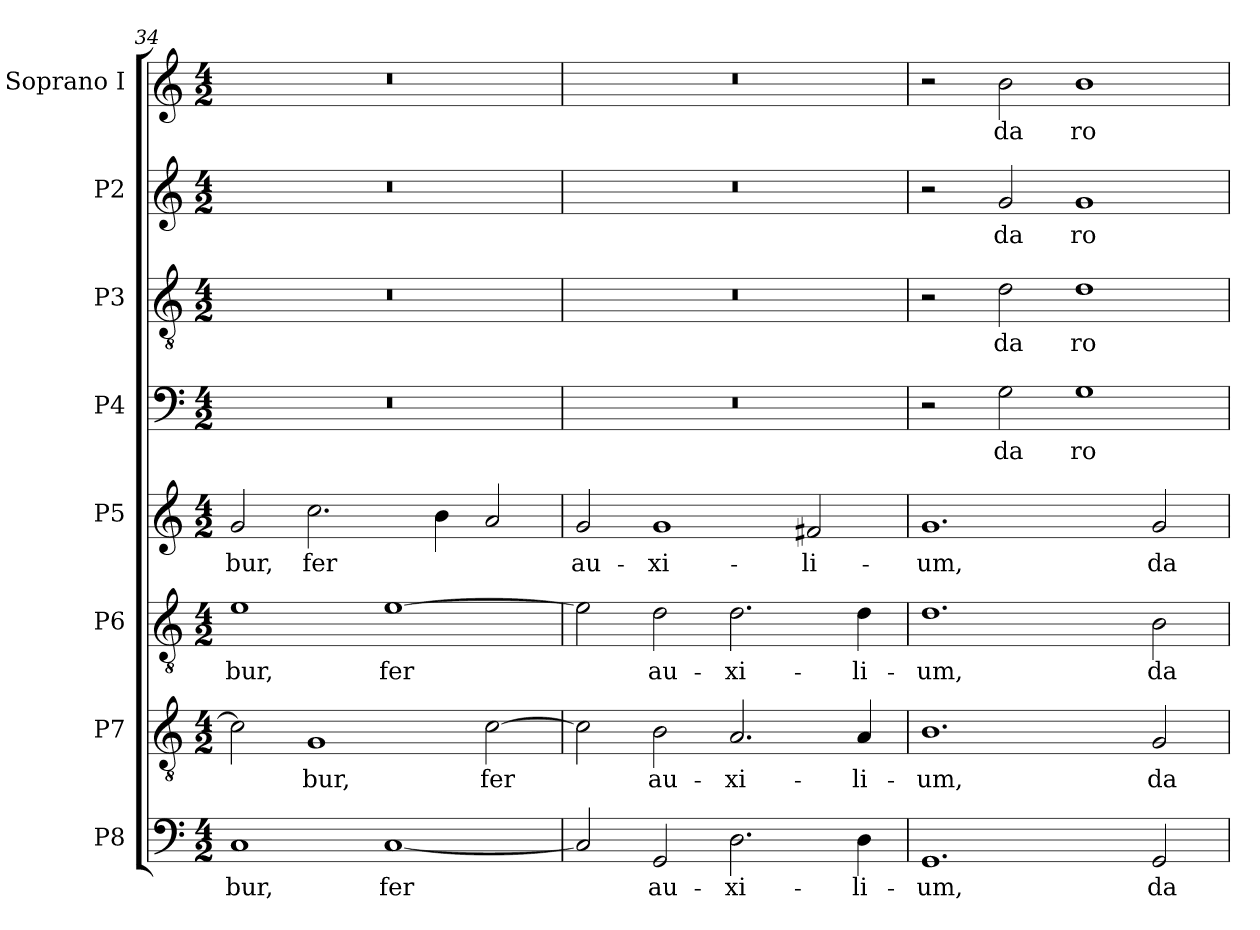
**kern	**text	**kern	**text	**kern	**text	**kern	**text	**kern	**text	**kern	**text	**kern	**text	**kern	**text
*part8	*part8	*part7	*part7	*part6	*part6	*part5	*part5	*part4	*part4	*part3	*part3	*part2	*part2	*part1	*part1
*staff8	*staff8	*staff7	*staff7	*staff6	*staff6	*staff5	*staff5	*staff4	*staff4	*staff3	*staff3	*staff2	*staff2	*staff1	*staff1
*I"P8	*	*I"P7	*	*I"P6	*	*I"P5	*	*I"P4	*	*I"P3	*	*I"P2	*	*I"Soprano I	*
*clefF4	*	*clefGv2	*	*clefGv2	*	*clefG2	*	*clefF4	*	*clefGv2	*	*clefG2	*	*clefG2	*
*k[]	*	*k[]	*	*k[]	*	*k[]	*	*k[]	*	*k[]	*	*k[]	*	*k[]	*
*C:	*	*C:	*	*C:	*	*C:	*	*C:	*	*C:	*	*C:	*	*C:	*
*M4/2	*	*M4/2	*	*M4/2	*	*M4/2	*	*M4/2	*	*M4/2	*	*M4/2	*	*M4/2	*
=34	=34	=34	=34	=34	=34	=34	=34	=34	=34	=34	=34	=34	=34	=34	=34
!	!LO:LY:b:color=#000000	!	!	!	!	!	!	!	!	!	!	!	!	!	!
!	!	!	!	!	!LO:LY:b:color=#000000	!	!	!	!	!	!	!	!	!	!
!	!	!	!	!	!	!	!LO:LY:b:color=#000000	!LO:N:vis=1	!	!LO:N:vis=1	!	!LO:N:vis=1	!	!LO:N:vis=1	!
1Ci	-bur,	2ci\]	.	1ei	-bur,	2gi/	-bur,	0r	.	0r	.	0r	.	0r	.
!	!	!	!LO:LY:b:color=#000000	!	!	!	!	!	!	!	!	!	!	!	!
!	!	!	!	!	!	!	!LO:LY:b:color=#000000	!	!	!	!	!	!	!	!
.	.	1Gi	-bur,	.	.	2.cci\	fer	.	.	.	.	.	.	.	.
!	!LO:LY:b:color=#000000	!	!	!	!	!	!	!	!	!	!	!	!	!	!
!	!	!	!	!	!LO:LY:b:color=#000000	!	!	!	!	!	!	!	!	!	!
[<1Ci	fer	.	.	[>1ei	fer	.	.	.	.	.	.	.	.	.	.
.	.	.	.	.	.	4bi\	.	.	.	.	.	.	.	.	.
!	!	!	!LO:LY:b:color=#000000	!	!	!	!	!	!	!	!	!	!	!	!
.	.	[>2ci\	fer	.	.	2ai/	.	.	.	.	.	.	.	.	.
=35	=35	=35	=35	=35	=35	=35	=35	=35	=35	=35	=35	=35	=35	=35	=35
!	!	!	!	!	!	!	!LO:LY:b:color=#000000	!LO:N:vis=1	!	!LO:N:vis=1	!	!LO:N:vis=1	!	!LO:N:vis=1	!
2Ci/]	.	2ci\]	.	2ei\]	.	2gi/	au-	0r	.	0r	.	0r	.	0r	.
!	!LO:LY:b:color=#000000	!	!	!	!	!	!	!	!	!	!	!	!	!	!
!	!	!	!LO:LY:b:color=#000000	!	!	!	!	!	!	!	!	!	!	!	!
!	!	!	!	!	!LO:LY:b:color=#000000	!	!	!	!	!	!	!	!	!	!
!	!	!	!	!	!	!	!LO:LY:b:color=#000000	!	!	!	!	!	!	!	!
2GGi/	au-	2Bi\	au-	2di\	au-	1gi	-xi-	.	.	.	.	.	.	.	.
!	!LO:LY:b:color=#000000	!	!	!	!	!	!	!	!	!	!	!	!	!	!
!	!	!	!LO:LY:b:color=#000000	!	!	!	!	!	!	!	!	!	!	!	!
!	!	!	!	!	!LO:LY:b:color=#000000	!	!	!	!	!	!	!	!	!	!
2.Di\	-xi-	2.Ai/	-xi-	2.di\	-xi-	.	.	.	.	.	.	.	.	.	.
!	!	!	!	!	!	!	!LO:LY:b:color=#000000	!	!	!	!	!	!	!	!
.	.	.	.	.	.	2f#Xi/	-li-	.	.	.	.	.	.	.	.
!	!LO:LY:b:color=#000000	!	!	!	!	!	!	!	!	!	!	!	!	!	!
!	!	!	!LO:LY:b:color=#000000	!	!	!	!	!	!	!	!	!	!	!	!
!	!	!	!	!	!LO:LY:b:color=#000000	!	!	!	!	!	!	!	!	!	!
4Di\	-li-	4Ai/	-li-	4di\	-li-	.	.	.	.	.	.	.	.	.	.
!!LO:LB:g=z
=36	=36	=36	=36	=36	=36	=36	=36	=36	=36	=36	=36	=36	=36	=36	=36
!	!LO:LY:b:color=#000000	!	!	!	!	!	!	!	!	!	!	!	!	!	!
!	!	!	!LO:LY:b:color=#000000	!	!	!	!	!	!	!	!	!	!	!	!
!	!	!	!	!	!LO:LY:b:color=#000000	!	!	!	!	!	!	!	!	!	!
!	!	!	!	!	!	!	!LO:LY:b:color=#000000	!	!	!	!	!	!	!	!
1.GGi	-um,	1.Bi	-um,	1.di	-um,	1.gi	-um,	2r	.	2r	.	2r	.	2r	.
!	!	!	!	!	!	!	!	!	!LO:LY:b:color=#000000	!	!	!	!	!	!
!	!	!	!	!	!	!	!	!	!	!	!LO:LY:b:color=#000000	!	!	!	!
!	!	!	!	!	!	!	!	!	!	!	!	!	!LO:LY:b:color=#000000	!	!
!	!	!	!	!	!	!	!	!	!	!	!	!	!	!	!LO:LY:b:color=#000000
.	.	.	.	.	.	.	.	2Gi\	da	2di\	da	2gi/	da	2bi\	da
!	!	!	!	!	!	!	!	!	!LO:LY:b:color=#000000	!	!	!	!	!	!
!	!	!	!	!	!	!	!	!	!	!	!LO:LY:b:color=#000000	!	!	!	!
!	!	!	!	!	!	!	!	!	!	!	!	!	!LO:LY:b:color=#000000	!	!
!	!	!	!	!	!	!	!	!	!	!	!	!	!	!	!LO:LY:b:color=#000000
.	.	.	.	.	.	.	.	1Gi	ro-	1di	ro-	1gi	ro-	1bi	ro-
!	!LO:LY:b:color=#000000	!	!	!	!	!	!	!	!	!	!	!	!	!	!
!	!	!	!LO:LY:b:color=#000000	!	!	!	!	!	!	!	!	!	!	!	!
!	!	!	!	!	!LO:LY:b:color=#000000	!	!	!	!	!	!	!	!	!	!
!	!	!	!	!	!	!	!LO:LY:b:color=#000000	!	!	!	!	!	!	!	!
2GGi/	da	2Gi/	da	2Bi\	da	2gi/	da	.	.	.	.	.	.	.	.
=	=	=	=	=	=	=	=	=	=	=	=	=	=	=	=
*-	*-	*-	*-	*-	*-	*-	*-	*-	*-	*-	*-	*-	*-	*-	*-
